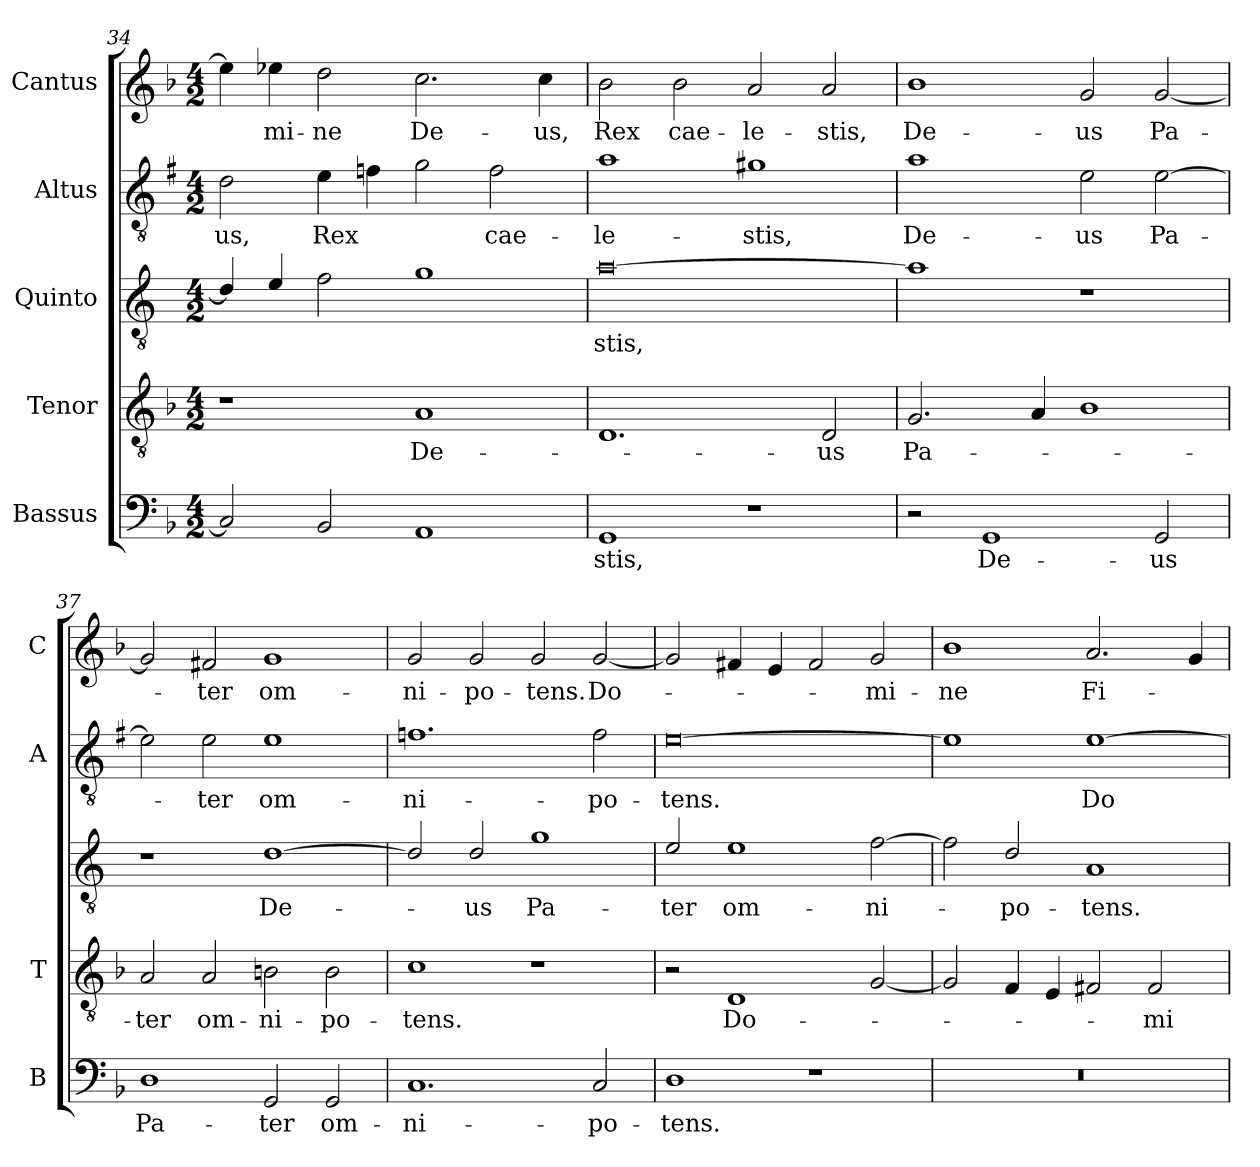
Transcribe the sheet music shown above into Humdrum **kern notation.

**kern	**text	**kern	**text	**kern	**text	**kern	**text	**kern	**text
*part5	*part5	*part4	*part4	*part3	*part3	*part2	*part2	*part1	*part1
*staff5	*staff5	*staff4	*staff4	*staff3	*staff3	*staff2	*staff2	*staff1	*staff1
*I"Bassus	*	*I"Tenor	*	*I"Quinto	*	*I"Altus	*	*I"Cantus	*
*I'B	*	*I'T	*	*	*	*I'A	*	*I'C	*
*clefF4	*	*clefGv2	*	*clefGv2	*	*clefGv2	*	*clefG2	*
*	*	*	*	*ITrd4c7	*	*ITrd1c2	*	*	*
*k[b-]	*	*k[b-]	*	*k[b-]	*	*k[b-]	*	*k[b-]	*
*F:	*	*F:	*	*F:	*	*F:	*	*F:	*
*M4/2	*	*M4/2	*	*M4/2	*	*M4/2	*	*M4/2	*
=34	=34	=34	=34	=34	=34	=34	=34	=34	=34
!	!	!	!	!	!	!	!LO:LY:b	!	!
2C/]	.	1r	.	4G/]	.	2c\	-us,	4ee-\]	.
!	!	!	!	!	!	!	!	!	!LO:LY:b
.	.	.	.	4A/	.	.	.	4ee-X\	-mi-
!	!	!	!	!	!	!	!LO:LY:b	!	!LO:LY:b
2BB-/	.	.	.	2B-\	.	4d\	Rex	2dd\	-ne
.	.	.	.	.	.	4e-X\	.	.	.
!	!	!	!LO:LY:b	!	!	!	!	!	!LO:LY:b
1AA	.	1A	De-	1c	.	2f\	.	2.cc\	De-
!	!	!	!	!	!	!	!LO:LY:b	!	!
.	.	.	.	.	.	2e-\	cae-	.	.
!	!	!	!	!	!	!	!	!	!LO:LY:b
.	.	.	.	.	.	.	.	4cc\	-us,
=35	=35	=35	=35	=35	=35	=35	=35	=35	=35
!	!LO:LY:b	!	!	!	!LO:LY:b	!	!LO:LY:b	!	!LO:LY:b
1GG	-stis,	1.D	.	[0d	-stis,	1g	-le-	2b-\	Rex
!	!	!	!	!	!	!	!	!	!LO:LY:b
.	.	.	.	.	.	.	.	2b-\	cae-
!	!	!	!	!	!	!	!LO:LY:b	!	!LO:LY:b
1r	.	.	.	.	.	1f#X	-stis,	2a/	-le-
!	!	!	!LO:LY:b	!	!	!	!	!	!LO:LY:b
.	.	2D/	-us	.	.	.	.	2a/	-stis,
!!LO:PB:g=z
=36	=36	=36	=36	=36	=36	=36	=36	=36	=36
!	!	!	!LO:LY:b	!	!	!	!LO:LY:b	!	!LO:LY:b
2r	.	2.G/	Pa-	1d]	.	1g	De-	1b-	De-
!	!LO:LY:b	!	!	!	!	!	!	!	!
1GG	De-	.	.	.	.	.	.	.	.
.	.	4A/	.	.	.	.	.	.	.
!	!	!	!	!	!	!	!LO:LY:b	!	!LO:LY:b
.	.	1B-	.	1r	.	2d\	-us	2g/	-us
!	!LO:LY:b	!	!	!	!	!	!LO:LY:b	!	!LO:LY:b
2GG/	-us	.	.	.	.	[2d\	Pa-	[2g/	Pa-
=37	=37	=37	=37	=37	=37	=37	=37	=37	=37
!	!LO:LY:b	!	!LO:LY:b	!	!	!	!	!	!
1D	Pa-	2A/	-ter	1r	.	2d\]	.	2g/]	.
!	!	!	!LO:LY:b	!	!	!	!LO:LY:b	!	!LO:LY:b
.	.	2A/	om-	.	.	2d\	-ter	2f#X/	-ter
!	!LO:LY:b	!	!LO:LY:b	!	!LO:LY:b	!	!LO:LY:b	!	!LO:LY:b
2GG/	-ter	2Bn\	-ni-	[1G	De-	1d	om-	1g	om-
!	!LO:LY:b	!	!LO:LY:b	!	!	!	!	!	!
2GG/	om-	2B\	-po-	.	.	.	.	.	.
=38	=38	=38	=38	=38	=38	=38	=38	=38	=38
!	!LO:LY:b	!	!LO:LY:b	!	!	!	!LO:LY:b	!	!LO:LY:b
1.C	-ni-	1c	-tens.	2G/]	.	1.e-X	-ni-	2g/	-ni-
!	!	!	!	!	!LO:LY:b	!	!	!	!LO:LY:b
.	.	.	.	2G/	-us	.	.	2g/	-po-
!	!	!	!	!	!LO:LY:b	!	!	!	!LO:LY:b
.	.	1r	.	1c	Pa-	.	.	2g/	-tens.
!	!LO:LY:b	!	!	!	!	!	!LO:LY:b	!	!LO:LY:b
2C/	-po-	.	.	.	.	2e-\	-po-	[2g/	Do-
=39	=39	=39	=39	=39	=39	=39	=39	=39	=39
!	!LO:LY:b	!	!	!	!LO:LY:b	!	!LO:LY:b	!	!
1D	-tens.	2r	.	2A/	-ter	[0d	-tens.	2g/]	.
!	!	!	!LO:LY:b	!	!LO:LY:b	!	!	!	!
.	.	1D	Do-	1A	om-	.	.	4f#X/	.
.	.	.	.	.	.	.	.	4e/	.
1r	.	.	.	.	.	.	.	2f#/	.
!	!	!	!	!	!LO:LY:b	!	!	!	!LO:LY:b
.	.	[2G/	.	[2B-\	-ni-	.	.	2g/	-mi-
=40	=40	=40	=40	=40	=40	=40	=40	=40	=40
!	!	!	!	!	!	!	!	!	!LO:LY:b
0r	.	2G/]	.	2B-\]	.	1d]	.	1b-	-ne
!	!	!	!	!	!LO:LY:b	!	!	!	!
.	.	4F/	.	2G/	-po-	.	.	.	.
.	.	4E/	.	.	.	.	.	.	.
!	!	!	!	!	!LO:LY:b	!	!LO:LY:b	!	!LO:LY:b
.	.	2F#X/	.	1D	-tens.	[1d	Do-	2.a/	Fi-
!	!	!	!LO:LY:b	!	!	!	!	!	!
.	.	2F#/	-mi-	.	.	.	.	.	.
.	.	.	.	.	.	.	.	4g/	.
=	=	=	=	=	=	=	=	=	=
*-	*-	*-	*-	*-	*-	*-	*-	*-	*-
